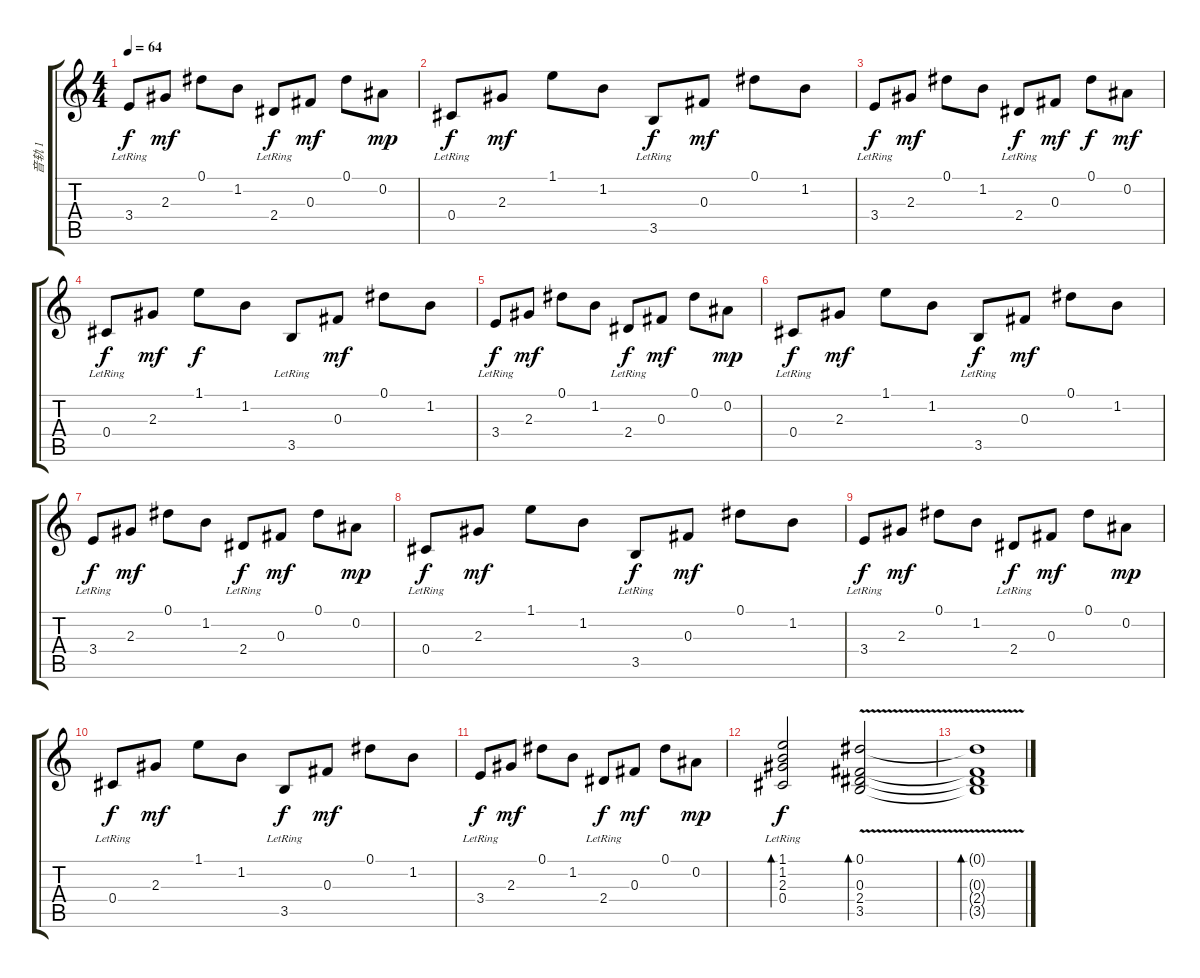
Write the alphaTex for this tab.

\track ("音轨 1" "音轨 1") {instrument electricguitarclean}
\staff {score tabs}
\tuning (Eb4 Bb3 Gb3 Db3 Ab2 Eb2) {hide}
\ts (4 4)
\tempo 64
\clef g2
\ks c
3.4{lr}.8{dy f} 2.3.8{dy mf} 0.1.8 1.2.8 2.4{lr}.8{dy f} 0.3.8{dy mf} 0.1.8 0.2.8{dy mp} |
0.4{lr}.8{dy f} 2.3.8{dy mf} 1.1.8 1.2.8 3.5{lr}.8{dy f} 0.3.8{dy mf} 0.1.8 1.2.8 |
3.4{lr}.8{dy f} 2.3.8{dy mf} 0.1.8 1.2.8 2.4{lr}.8{dy f} 0.3.8{dy mf} 0.1.8{dy f} 0.2.8{dy mf} |
0.4{lr}.8{txt "" dy f} 2.3.8{dy mf} 1.1.8{dy f} 1.2.8 3.5{lr}.8 0.3.8{dy mf} 0.1.8 1.2.8 |
3.4{lr}.8{dy f} 2.3.8{dy mf} 0.1.8 1.2.8 2.4{lr}.8{dy f} 0.3.8{dy mf} 0.1.8 0.2.8{dy mp} |
0.4{lr}.8{dy f} 2.3.8{dy mf} 1.1.8 1.2.8 3.5{lr}.8{dy f} 0.3.8{dy mf} 0.1.8 1.2.8 |
3.4{lr}.8{dy f} 2.3.8{dy mf} 0.1.8 1.2.8 2.4{lr}.8{dy f} 0.3.8{dy mf} 0.1.8 0.2.8{dy mp} |
0.4{lr}.8{dy f} 2.3.8{dy mf} 1.1.8 1.2.8 3.5{lr}.8{dy f} 0.3.8{dy mf} 0.1.8 1.2.8 |
3.4{lr}.8{dy f} 2.3.8{dy mf} 0.1.8 1.2.8 2.4{lr}.8{dy f} 0.3.8{dy mf} 0.1.8 0.2.8{dy mp} |
0.4{lr}.8{dy f} 2.3.8{dy mf} 1.1.8 1.2.8 3.5{lr}.8{dy f} 0.3.8{dy mf} 0.1.8 1.2.8 |
3.4{lr}.8{dy f} 2.3.8{dy mf} 0.1.8 1.2.8 2.4{lr}.8{dy f} 0.3.8{dy mf} 0.1.8 0.2.8{dy mp} |
(1.1 1.2 2.3 0.4{lr}).2{bd 240 dy f} (0.1{v} 0.3 2.4 3.5).2{bd 240} |
(0.1{t} 0.3{t} 2.4{t} 3.5{t}).1{bd 240}
